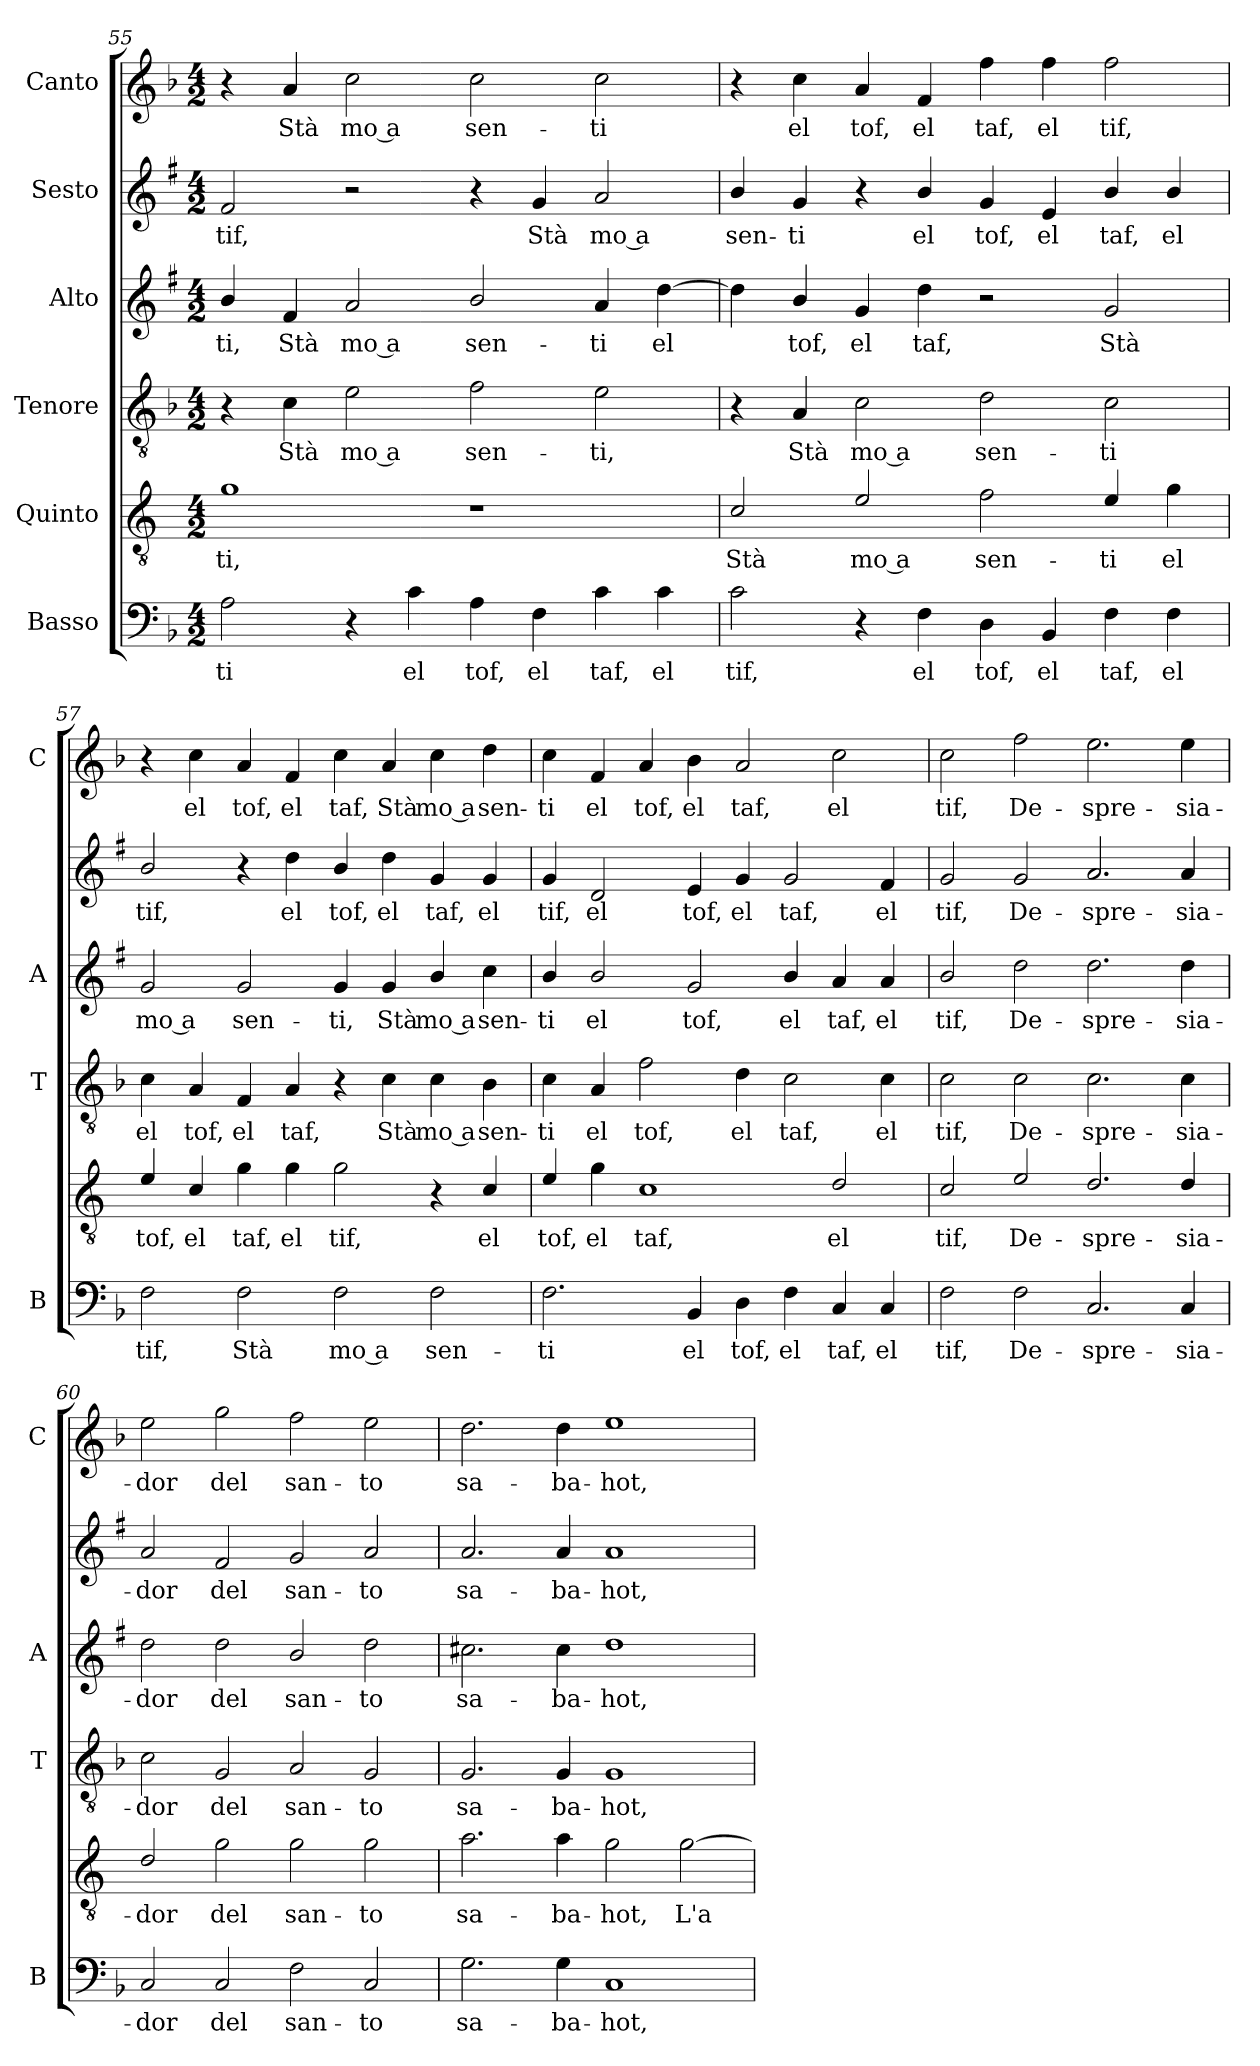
**kern	**text	**kern	**text	**kern	**text	**kern	**text	**kern	**text	**kern	**text
*part6	*part6	*part5	*part5	*part4	*part4	*part3	*part3	*part2	*part2	*part1	*part1
*staff6	*staff6	*staff5	*staff5	*staff4	*staff4	*staff3	*staff3	*staff2	*staff2	*staff1	*staff1
*I"Basso	*	*I"Quinto	*	*I"Tenore	*	*I"Alto	*	*I"Sesto	*	*I"Canto	*
*I'B	*	*	*	*I'T	*	*I'A	*	*	*	*I'C	*
!!LO:LB:g=z
*clefF4	*	*clefGv2	*	*clefGv2	*	*clefG2	*	*clefG2	*	*clefG2	*
*	*	*ITrd4c7	*	*	*	*ITrd1c2	*	*ITrd1c2	*	*	*
*k[b-]	*	*k[b-]	*	*k[b-]	*	*k[b-]	*	*k[b-]	*	*k[b-]	*
*F:	*	*F:	*	*F:	*	*F:	*	*F:	*	*F:	*
*M4/2	*	*M4/2	*	*M4/2	*	*M4/2	*	*M4/2	*	*M4/2	*
=55	=55	=55	=55	=55	=55	=55	=55	=55	=55	=55	=55
!	!LO:LY:b	!	!LO:LY:b	!	!	!	!LO:LY:b	!	!LO:LY:b	!	!
2A\	-ti	1c	-ti,	4r	.	4a/	-ti,	2e/	tif,	4r	.
!	!	!	!	!	!LO:LY:b	!	!LO:LY:b	!	!	!	!LO:LY:b
.	.	.	.	4c\	Stà	4e/	Stà	.	.	4a/	Stà
!	!	!	!	!	!LO:LY:b	!	!LO:LY:b	!	!	!	!LO:LY:b
4r	.	.	.	2e\	mo a	2g/	mo a	2r	.	2cc\	mo a
!	!LO:LY:b	!	!	!	!	!	!	!	!	!	!
4c\	el	.	.	.	.	.	.	.	.	.	.
!	!LO:LY:b	!	!	!	!LO:LY:b	!	!LO:LY:b	!	!	!	!LO:LY:b
4A\	tof,	1r	.	2f\	sen-	2a/	sen-	4r	.	2cc\	sen-
!	!LO:LY:b	!	!	!	!	!	!	!	!LO:LY:b	!	!
4F\	el	.	.	.	.	.	.	4f/	Stà	.	.
!	!LO:LY:b	!	!	!	!LO:LY:b	!	!LO:LY:b	!	!LO:LY:b	!	!LO:LY:b
4c\	taf,	.	.	2e\	-ti,	4g/	-ti	2g/	mo a	2cc\	-ti
!	!LO:LY:b	!	!	!	!	!	!LO:LY:b	!	!	!	!
4c\	el	.	.	.	.	[4cc\	el	.	.	.	.
=56	=56	=56	=56	=56	=56	=56	=56	=56	=56	=56	=56
!	!LO:LY:b	!	!LO:LY:b	!	!	!	!	!	!LO:LY:b	!	!
2c\	tif,	2F/	Stà	4r	.	4cc\]	.	4a/	sen-	4r	.
!	!	!	!	!	!LO:LY:b	!	!LO:LY:b	!	!LO:LY:b	!	!LO:LY:b
.	.	.	.	4A/	Stà	4a/	tof,	4f/	-ti	4cc\	el
!	!	!	!LO:LY:b	!	!LO:LY:b	!	!LO:LY:b	!	!	!	!LO:LY:b
4r	.	2A/	mo a	2c\	mo a	4f/	el	4r	.	4a/	tof,
!	!LO:LY:b	!	!	!	!	!	!LO:LY:b	!	!LO:LY:b	!	!LO:LY:b
4F\	el	.	.	.	.	4cc\	taf,	4a/	el	4f/	el
!	!LO:LY:b	!	!LO:LY:b	!	!LO:LY:b	!	!	!	!LO:LY:b	!	!LO:LY:b
4D\	tof,	2B-\	sen-	2d\	sen-	2r	.	4f/	tof,	4ff\	taf,
!	!LO:LY:b	!	!	!	!	!	!	!	!LO:LY:b	!	!LO:LY:b
4BB-/	el	.	.	.	.	.	.	4d/	el	4ff\	el
!	!LO:LY:b	!	!LO:LY:b	!	!LO:LY:b	!	!LO:LY:b	!	!LO:LY:b	!	!LO:LY:b
4F\	taf,	4A/	-ti	2c\	-ti	2f/	Stà	4a/	taf,	2ff\	tif,
!	!LO:LY:b	!	!LO:LY:b	!	!	!	!	!	!LO:LY:b	!	!
4F\	el	4c\	el	.	.	.	.	4a/	el	.	.
=57	=57	=57	=57	=57	=57	=57	=57	=57	=57	=57	=57
!	!LO:LY:b	!	!LO:LY:b	!	!LO:LY:b	!	!LO:LY:b	!	!LO:LY:b	!	!
2F\	tif,	4A/	tof,	4c\	el	2f/	mo a	2a/	tif,	4r	.
!	!	!	!LO:LY:b	!	!LO:LY:b	!	!	!	!	!	!LO:LY:b
.	.	4F/	el	4A/	tof,	.	.	.	.	4cc\	el
!	!LO:LY:b	!	!LO:LY:b	!	!LO:LY:b	!	!LO:LY:b	!	!	!	!LO:LY:b
2F\	Stà	4c\	taf,	4F/	el	2f/	sen-	4r	.	4a/	tof,
!	!	!	!LO:LY:b	!	!LO:LY:b	!	!	!	!LO:LY:b	!	!LO:LY:b
.	.	4c\	el	4A/	taf,	.	.	4cc\	el	4f/	el
!	!LO:LY:b	!	!LO:LY:b	!	!	!	!LO:LY:b	!	!LO:LY:b	!	!LO:LY:b
2F\	mo a	2c\	tif,	4r	.	4f/	-ti,	4a/	tof,	4cc\	taf,
!	!	!	!	!	!LO:LY:b	!	!LO:LY:b	!	!LO:LY:b	!	!LO:LY:b
.	.	.	.	4c\	Stà	4f/	Stà	4cc\	el	4a/	Stà
!	!LO:LY:b	!	!	!	!LO:LY:b	!	!LO:LY:b	!	!LO:LY:b	!	!LO:LY:b
2F\	sen-	4r	.	4c\	mo a	4a/	mo a	4f/	taf,	4cc\	mo a
!	!	!	!LO:LY:b	!	!LO:LY:b	!	!LO:LY:b	!	!LO:LY:b	!	!LO:LY:b
.	.	4F/	el	4B-\	sen-	4b-\	sen-	4f/	el	4dd\	sen-
=58	=58	=58	=58	=58	=58	=58	=58	=58	=58	=58	=58
!	!LO:LY:b	!	!LO:LY:b	!	!LO:LY:b	!	!LO:LY:b	!	!LO:LY:b	!	!LO:LY:b
2.F\	-ti	4A/	tof,	4c\	-ti	4a/	-ti	4f/	tif,	4cc\	-ti
!	!	!	!LO:LY:b	!	!LO:LY:b	!	!LO:LY:b	!	!LO:LY:b	!	!LO:LY:b
.	.	4c\	el	4A/	el	2a/	el	2c/	el	4f/	el
!	!	!	!LO:LY:b	!	!LO:LY:b	!	!	!	!	!	!LO:LY:b
.	.	1F	taf,	2f\	tof,	.	.	.	.	4a/	tof,
!	!LO:LY:b	!	!	!	!	!	!LO:LY:b	!	!LO:LY:b	!	!LO:LY:b
4BB-/	el	.	.	.	.	2f/	tof,	4d/	tof,	4b-\	el
!	!LO:LY:b	!	!	!	!LO:LY:b	!	!	!	!LO:LY:b	!	!LO:LY:b
4D\	tof,	.	.	4d\	el	.	.	4f/	el	2a/	taf,
!	!LO:LY:b	!	!	!	!LO:LY:b	!	!LO:LY:b	!	!LO:LY:b	!	!
4F\	el	.	.	2c\	taf,	4a/	el	2f/	taf,	.	.
!	!LO:LY:b	!	!LO:LY:b	!	!	!	!LO:LY:b	!	!	!	!LO:LY:b
4C/	taf,	2G/	el	.	.	4g/	taf,	.	.	2cc\	el
!	!LO:LY:b	!	!	!	!LO:LY:b	!	!LO:LY:b	!	!LO:LY:b	!	!
4C/	el	.	.	4c\	el	4g/	el	4e/	el	.	.
!!LO:PB:g=z
=59	=59	=59	=59	=59	=59	=59	=59	=59	=59	=59	=59
!	!LO:LY:b	!	!LO:LY:b	!	!LO:LY:b	!	!LO:LY:b	!	!LO:LY:b	!	!LO:LY:b
2F\	tif,	2F/	tif,	2c\	tif,	2a/	tif,	2f/	tif,	2cc\	tif,
!	!LO:LY:b	!	!LO:LY:b	!	!LO:LY:b	!	!LO:LY:b	!	!LO:LY:b	!	!LO:LY:b
2F\	De-	2A/	De-	2c\	De-	2cc\	De-	2f/	De-	2ff\	De-
!	!LO:LY:b	!	!LO:LY:b	!	!LO:LY:b	!	!LO:LY:b	!	!LO:LY:b	!	!LO:LY:b
2.C/	-spre-	2.G/	-spre-	2.c\	-spre-	2.cc\	-spre-	2.g/	-spre-	2.ee\	-spre-
!	!LO:LY:b	!	!LO:LY:b	!	!LO:LY:b	!	!LO:LY:b	!	!LO:LY:b	!	!LO:LY:b
4C/	-sia-	4G/	-sia-	4c\	-sia-	4cc\	-sia-	4g/	-sia-	4ee\	-sia-
=60	=60	=60	=60	=60	=60	=60	=60	=60	=60	=60	=60
!	!LO:LY:b	!	!LO:LY:b	!	!LO:LY:b	!	!LO:LY:b	!	!LO:LY:b	!	!LO:LY:b
2C/	-dor	2G/	-dor	2c\	-dor	2cc\	-dor	2g/	-dor	2ee\	-dor
!	!LO:LY:b	!	!LO:LY:b	!	!LO:LY:b	!	!LO:LY:b	!	!LO:LY:b	!	!LO:LY:b
2C/	del	2c\	del	2G/	del	2cc\	del	2e/	del	2gg\	del
!	!LO:LY:b	!	!LO:LY:b	!	!LO:LY:b	!	!LO:LY:b	!	!LO:LY:b	!	!LO:LY:b
2F\	san-	2c\	san-	2A/	san-	2a/	san-	2f/	san-	2ff\	san-
!	!LO:LY:b	!	!LO:LY:b	!	!LO:LY:b	!	!LO:LY:b	!	!LO:LY:b	!	!LO:LY:b
2C/	-to	2c\	-to	2G/	-to	2cc\	-to	2g/	-to	2ee\	-to
=61	=61	=61	=61	=61	=61	=61	=61	=61	=61	=61	=61
!	!LO:LY:b	!	!LO:LY:b	!	!LO:LY:b	!	!LO:LY:b	!	!LO:LY:b	!	!LO:LY:b
2.G\	sa-	2.d\	sa-	2.G/	sa-	2.bn\	sa-	2.g/	sa-	2.dd\	sa-
!	!LO:LY:b	!	!LO:LY:b	!	!LO:LY:b	!	!LO:LY:b	!	!LO:LY:b	!	!LO:LY:b
4G\	-ba-	4d\	-ba-	4G/	-ba-	4b\	-ba-	4g/	-ba-	4dd\	-ba-
!	!LO:LY:b	!	!LO:LY:b	!	!LO:LY:b	!	!LO:LY:b	!	!LO:LY:b	!	!LO:LY:b
1C	-hot,	2c\	-hot,	1G	-hot,	1cc	-hot,	1g	-hot,	1ee	-hot,
!	!	!	!LO:LY:b	!	!	!	!	!	!	!	!
.	.	[2c\	L'a-	.	.	.	.	.	.	.	.
=	=	=	=	=	=	=	=	=	=	=	=
*-	*-	*-	*-	*-	*-	*-	*-	*-	*-	*-	*-
